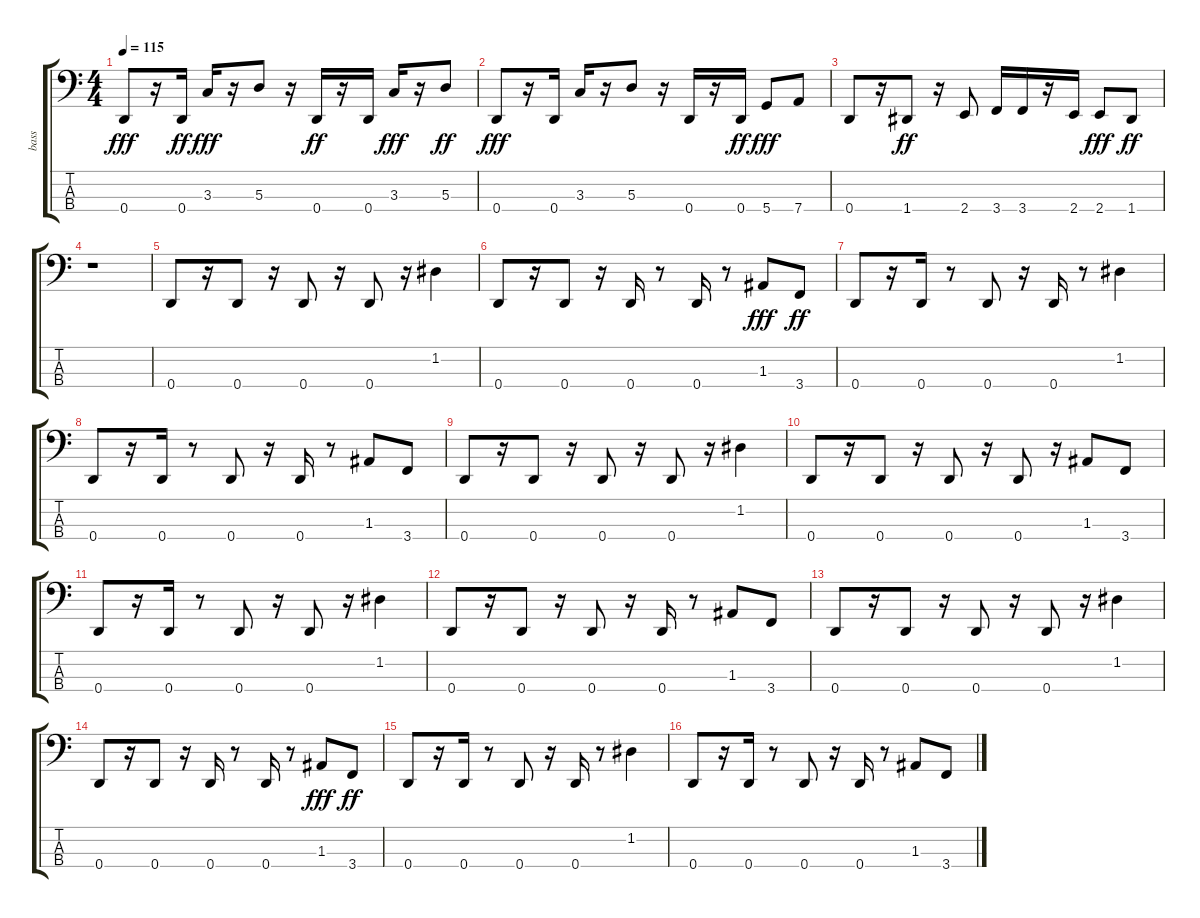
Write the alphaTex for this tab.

\track ("bass" "bass") {instrument electricbassfinger}
\staff {score tabs}
\tuning (G2 D2 A1 D1) {hide}
\ts (4 4)
\tempo 115
\clef f4
\ks c
0.4.8{dy fff} r.16 0.4.16{dy ff} 3.3.16{dy fff} r.16 5.3.8 r.16 0.4.16{dy ff} r.16 0.4.16 3.3.16{dy fff} r.16 5.3.8{dy ff} |
0.4.8{dy fff} r.16 0.4.16 3.3.16 r.16 5.3.8 r.16 0.4.16 r.16 0.4.16{dy ff} 5.4.8{dy fff} 7.4.8 |
0.4.8 r.16 1.4.8{dy ff} r.16 2.4.8 3.4.16 3.4.16 r.16 2.4.16 2.4.8{dy fff} 1.4.8{dy ff} |
r.1 |
0.4.8 r.16 0.4.8 r.16 0.4.8 r.16 0.4.8 r.16 1.2.4 |
0.4.8 r.16 0.4.8 r.16 0.4.16 r.8 0.4.16 r.8 1.3.8{dy fff} 3.4.8{dy ff} |
0.4.8 r.16 0.4.16 r.8 0.4.8 r.16 0.4.16 r.8 1.2.4 |
0.4.8 r.16 0.4.16 r.8 0.4.8 r.16 0.4.16 r.8 1.3.8 3.4.8 |
0.4.8 r.16 0.4.8 r.16 0.4.8 r.16 0.4.8 r.16 1.2.4 |
0.4.8 r.16 0.4.8 r.16 0.4.8 r.16 0.4.8 r.16 1.3.8 3.4.8 |
0.4.8 r.16 0.4.16 r.8 0.4.8 r.16 0.4.8 r.16 1.2.4 |
0.4.8 r.16 0.4.8 r.16 0.4.8 r.16 0.4.16 r.8 1.3.8 3.4.8 |
0.4.8 r.16 0.4.8 r.16 0.4.8 r.16 0.4.8 r.16 1.2.4 |
0.4.8 r.16 0.4.8 r.16 0.4.16 r.8 0.4.16 r.8 1.3.8{dy fff} 3.4.8{dy ff} |
0.4.8 r.16 0.4.16 r.8 0.4.8 r.16 0.4.16 r.8 1.2.4 |
0.4.8 r.16 0.4.16 r.8 0.4.8 r.16 0.4.16 r.8 1.3.8 3.4.8
